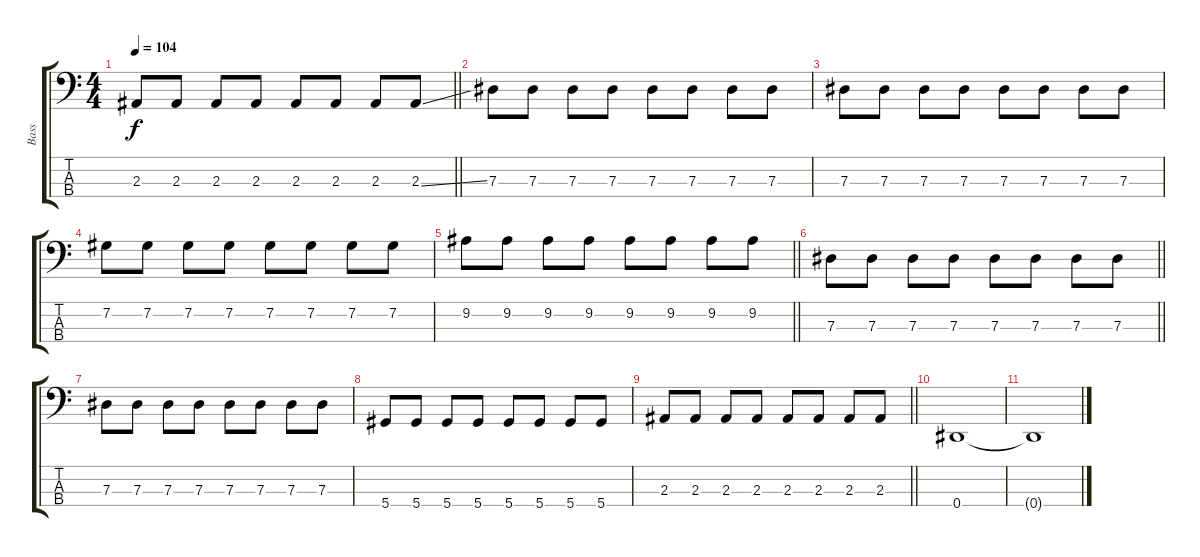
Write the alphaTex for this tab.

\track ("Bass" "Bass") {instrument electricbassfinger}
\staff {score tabs}
\tuning (Gb2 Db2 Ab1 Eb1) {hide}
\ts (4 4)
\tempo 104
\clef f4
\barLineRight lightlight
\ks c
2.3.8{dy f} 2.3.8 2.3.8 2.3.8 2.3.8 2.3.8 2.3.8 2.3{ss}.8 |
\section ("" "")
7.3.8 7.3.8 7.3.8 7.3.8 7.3.8 7.3.8 7.3.8 7.3.8 |
7.3.8 7.3.8 7.3.8 7.3.8 7.3.8 7.3.8 7.3.8 7.3.8 |
7.2.8 7.2.8 7.2.8 7.2.8 7.2.8 7.2.8 7.2.8 7.2.8 |
\barLineRight lightlight
9.2.8 9.2.8 9.2.8 9.2.8 9.2.8 9.2.8 9.2.8 9.2.8 |
\barLineRight lightlight
7.3.8 7.3.8 7.3.8 7.3.8 7.3.8 7.3.8 7.3.8 7.3.8 |
\section ("" "")
7.3.8 7.3.8 7.3.8 7.3.8 7.3.8 7.3.8 7.3.8 7.3.8 |
5.4.8 5.4.8 5.4.8 5.4.8 5.4.8 5.4.8 5.4.8 5.4.8 |
\barLineRight lightlight
2.3.8 2.3.8 2.3.8 2.3.8 2.3.8 2.3.8 2.3.8 2.3.8 |
\section ("" "")
0.4.1 |
0.4{t}.1
